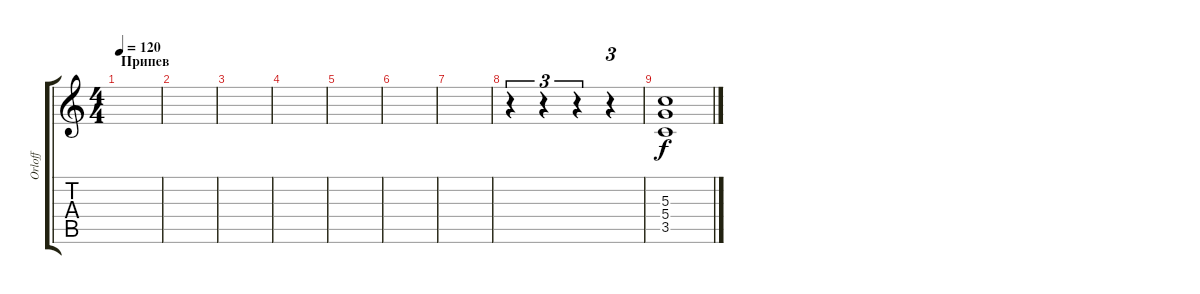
\track ("Orloff" "Orloff") {instrument overdrivenguitar}
\staff {score tabs}
\tuning (E4 B3 G3 D3 A2 E2) {hide}
\ts (4 4)
\section ("" "Припев")
\tempo 120
\clef g2
\ks c
|
|
|
|
|
|
|
r.4{tu (3 2)} r.4{tu (3 2)} r.4{tu (3 2)} r.4{tu (3 2)} |
(5.3 5.4 3.5).1
